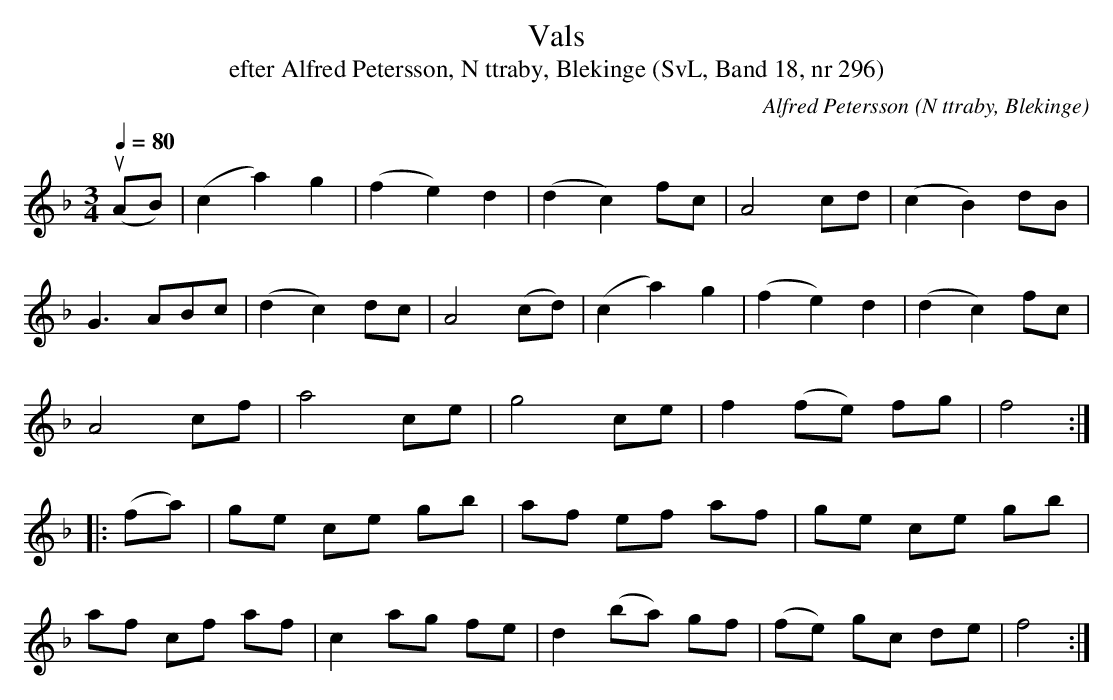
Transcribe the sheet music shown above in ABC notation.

X:1
T:Vals
T:efter Alfred Petersson, N ttraby, Blekinge (SvL, Band 18, nr 296)
O:N ttraby, Blekinge
C:Alfred Petersson
M:3/4
L:1/8
Q:1/4=80
K:F
u(AB)|(c2a2) g2|(f2e2)d2|(d2c2) fc|A4 cd|(c2B2) dB|
G3 ABc|(d2c2) dc|A4 (cd)|(c2a2) g2|(f2e2) d2|(d2c2) fc|
A4 cf|a4 ce|g4 ce|f2 (fe) fg|f4:|
|:(fa)|ge ce gb|af ef af|ge ce gb|
af cf af|c2 ag fe|d2 (ba) gf|(fe) gc de|f4:|
